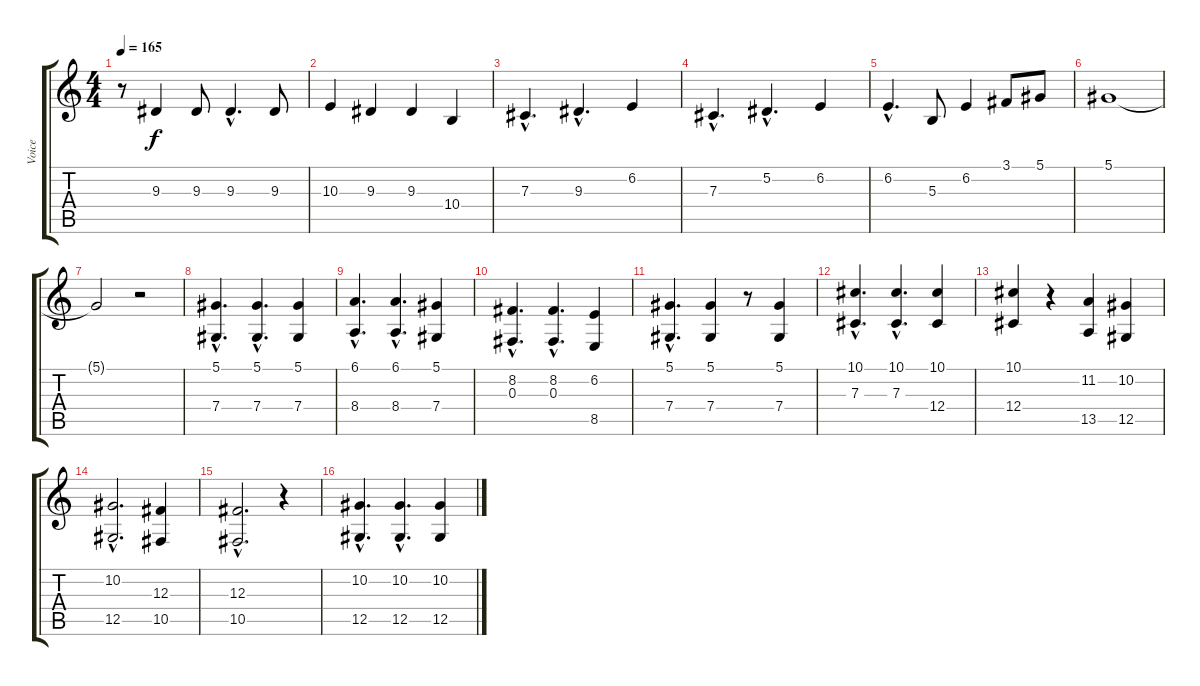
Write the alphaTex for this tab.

\track ("Voice" "Voice") {instrument trumpet}
\staff {score tabs}
\tuning (Eb4 Bb3 Gb3 Db3 Ab2 Eb2) {hide}
\ts (4 4)
\tempo 165
\clef g2
\ks c
r.8{dy f} 9.3.4 9.3.8 9.3{hac}.4{d} 9.3.8 |
10.3.4 9.3.4 9.3.4 10.4.4 |
7.3{hac}.4{d} 9.3{hac}.4{d} 6.2.4 |
7.3{hac}.4{d} 5.2{hac}.4{d} 6.2.4 |
6.2{hac}.4{d} 5.3.8 6.2.4 3.1.8 5.1.8 |
5.1.1 |
5.1{t}.2 r.2 |
(5.1{hac} 7.4{hac}).4{d volume 16 balance 8} (5.1{hac} 7.4{hac}).4{d} (5.1 7.4).4 |
(6.1{hac} 8.4{hac}).4{d} (6.1{hac} 8.4{hac}).4{d} (5.1 7.4).4 |
(8.2{hac} 0.3{hac}).4{d} (8.2{hac} 0.3{hac}).4{d} (6.2 8.5).4 |
(5.1{hac} 7.4{hac}).4{d} (5.1 7.4).4 r.8 (5.1 7.4).4 |
(10.1{hac} 7.3{hac}).4{d} (10.1{hac} 7.3{hac}).4{d} (10.1 12.4).4 |
(10.1 12.4).4 r.4 (11.2 13.5).4 (10.2 12.5).4 |
(10.2{hac} 12.5{hac}).2{d} (12.3 10.5).4 |
(12.3{hac} 10.5{hac}).2{d} r.4 |
(10.2{hac} 12.5{hac}).4{d} (10.2{hac} 12.5{hac}).4{d} (10.2 12.5).4
